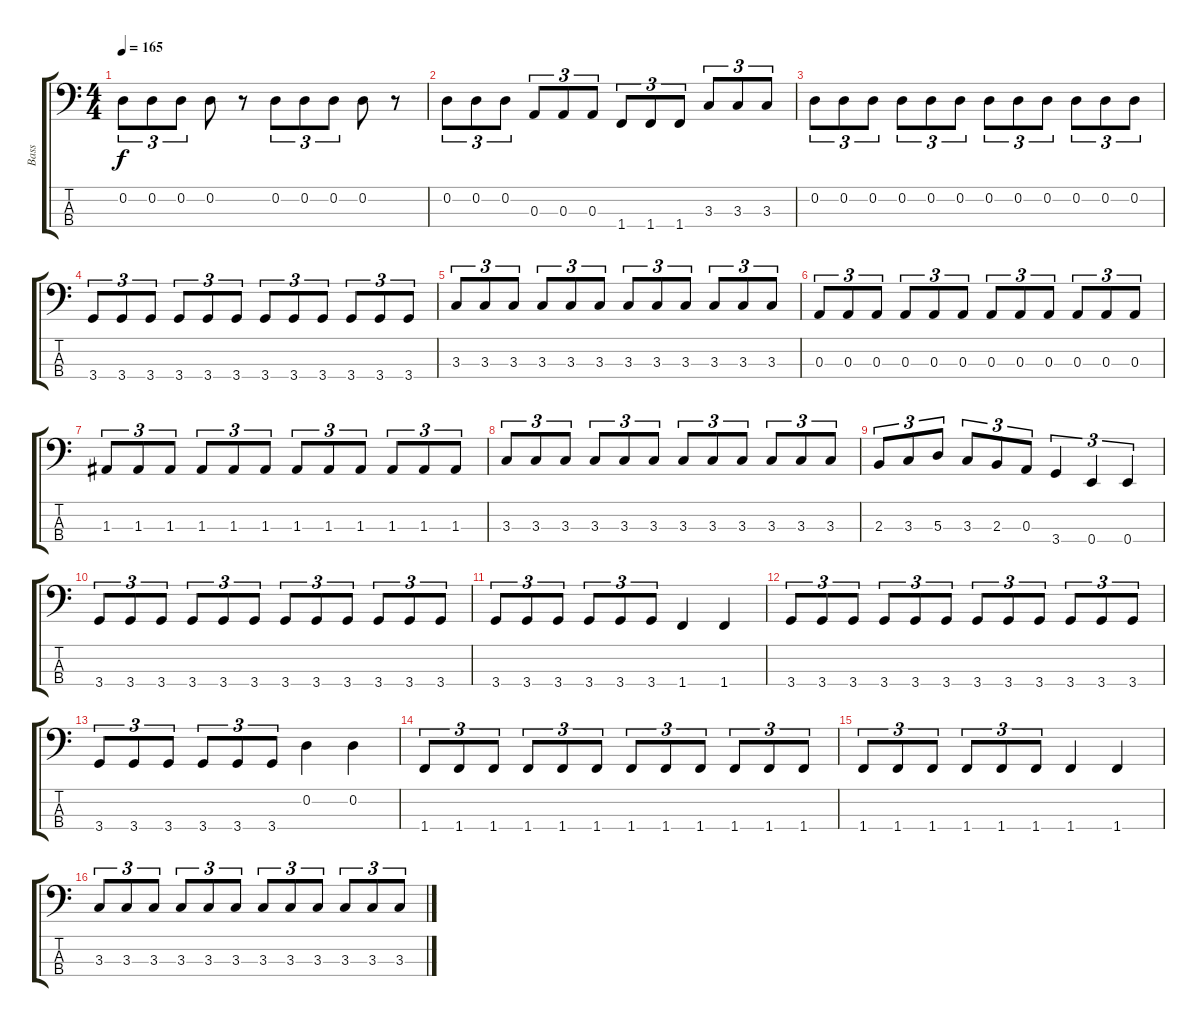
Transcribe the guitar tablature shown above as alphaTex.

\track ("Bass" "Bass") {instrument electricbasspick}
\staff {score tabs}
\tuning (G2 D2 A1 E1) {hide}
\ts (4 4)
\tempo 165
\clef f4
\ks c
0.2.8{tu (3 2) dy f} 0.2.8{tu (3 2)} 0.2.8{tu (3 2)} 0.2.8 r.8 0.2.8{tu (3 2)} 0.2.8{tu (3 2)} 0.2.8{tu (3 2)} 0.2.8 r.8 |
0.2.8{tu (3 2)} 0.2.8{tu (3 2)} 0.2.8{tu (3 2)} 0.3.8{tu (3 2)} 0.3.8{tu (3 2)} 0.3.8{tu (3 2)} 1.4.8{tu (3 2)} 1.4.8{tu (3 2)} 1.4.8{tu (3 2)} 3.3.8{tu (3 2)} 3.3.8{tu (3 2)} 3.3.8{tu (3 2)} |
0.2.8{tu (3 2)} 0.2.8{tu (3 2)} 0.2.8{tu (3 2)} 0.2.8{tu (3 2)} 0.2.8{tu (3 2)} 0.2.8{tu (3 2)} 0.2.8{tu (3 2)} 0.2.8{tu (3 2)} 0.2.8{tu (3 2)} 0.2.8{tu (3 2)} 0.2.8{tu (3 2)} 0.2.8{tu (3 2)} |
3.4.8{tu (3 2)} 3.4.8{tu (3 2)} 3.4.8{tu (3 2)} 3.4.8{tu (3 2)} 3.4.8{tu (3 2)} 3.4.8{tu (3 2)} 3.4.8{tu (3 2)} 3.4.8{tu (3 2)} 3.4.8{tu (3 2)} 3.4.8{tu (3 2)} 3.4.8{tu (3 2)} 3.4.8{tu (3 2)} |
3.3.8{tu (3 2)} 3.3.8{tu (3 2)} 3.3.8{tu (3 2)} 3.3.8{tu (3 2)} 3.3.8{tu (3 2)} 3.3.8{tu (3 2)} 3.3.8{tu (3 2)} 3.3.8{tu (3 2)} 3.3.8{tu (3 2)} 3.3.8{tu (3 2)} 3.3.8{tu (3 2)} 3.3.8{tu (3 2)} |
0.3.8{tu (3 2)} 0.3.8{tu (3 2)} 0.3.8{tu (3 2)} 0.3.8{tu (3 2)} 0.3.8{tu (3 2)} 0.3.8{tu (3 2)} 0.3.8{tu (3 2)} 0.3.8{tu (3 2)} 0.3.8{tu (3 2)} 0.3.8{tu (3 2)} 0.3.8{tu (3 2)} 0.3.8{tu (3 2)} |
1.3.8{tu (3 2)} 1.3.8{tu (3 2)} 1.3.8{tu (3 2)} 1.3.8{tu (3 2)} 1.3.8{tu (3 2)} 1.3.8{tu (3 2)} 1.3.8{tu (3 2)} 1.3.8{tu (3 2)} 1.3.8{tu (3 2)} 1.3.8{tu (3 2)} 1.3.8{tu (3 2)} 1.3.8{tu (3 2)} |
3.3.8{tu (3 2)} 3.3.8{tu (3 2)} 3.3.8{tu (3 2)} 3.3.8{tu (3 2)} 3.3.8{tu (3 2)} 3.3.8{tu (3 2)} 3.3.8{tu (3 2)} 3.3.8{tu (3 2)} 3.3.8{tu (3 2)} 3.3.8{tu (3 2)} 3.3.8{tu (3 2)} 3.3.8{tu (3 2)} |
2.3.8{tu (3 2)} 3.3.8{tu (3 2)} 5.3.8{tu (3 2)} 3.3.8{tu (3 2)} 2.3.8{tu (3 2)} 0.3.8{tu (3 2)} 3.4.4{tu (3 2)} 0.4.4{tu (3 2)} 0.4.4{tu (3 2)} |
3.4.8{tu (3 2)} 3.4.8{tu (3 2)} 3.4.8{tu (3 2)} 3.4.8{tu (3 2)} 3.4.8{tu (3 2)} 3.4.8{tu (3 2)} 3.4.8{tu (3 2)} 3.4.8{tu (3 2)} 3.4.8{tu (3 2)} 3.4.8{tu (3 2)} 3.4.8{tu (3 2)} 3.4.8{tu (3 2)} |
3.4.8{tu (3 2)} 3.4.8{tu (3 2)} 3.4.8{tu (3 2)} 3.4.8{tu (3 2)} 3.4.8{tu (3 2)} 3.4.8{tu (3 2)} 1.4.4 1.4.4 |
3.4.8{tu (3 2)} 3.4.8{tu (3 2)} 3.4.8{tu (3 2)} 3.4.8{tu (3 2)} 3.4.8{tu (3 2)} 3.4.8{tu (3 2)} 3.4.8{tu (3 2)} 3.4.8{tu (3 2)} 3.4.8{tu (3 2)} 3.4.8{tu (3 2)} 3.4.8{tu (3 2)} 3.4.8{tu (3 2)} |
3.4.8{tu (3 2)} 3.4.8{tu (3 2)} 3.4.8{tu (3 2)} 3.4.8{tu (3 2)} 3.4.8{tu (3 2)} 3.4.8{tu (3 2)} 0.2.4 0.2.4 |
1.4.8{tu (3 2)} 1.4.8{tu (3 2)} 1.4.8{tu (3 2)} 1.4.8{tu (3 2)} 1.4.8{tu (3 2)} 1.4.8{tu (3 2)} 1.4.8{tu (3 2)} 1.4.8{tu (3 2)} 1.4.8{tu (3 2)} 1.4.8{tu (3 2)} 1.4.8{tu (3 2)} 1.4.8{tu (3 2)} |
1.4.8{tu (3 2)} 1.4.8{tu (3 2)} 1.4.8{tu (3 2)} 1.4.8{tu (3 2)} 1.4.8{tu (3 2)} 1.4.8{tu (3 2)} 1.4.4 1.4.4 |
3.3.8{tu (3 2)} 3.3.8{tu (3 2)} 3.3.8{tu (3 2)} 3.3.8{tu (3 2)} 3.3.8{tu (3 2)} 3.3.8{tu (3 2)} 3.3.8{tu (3 2)} 3.3.8{tu (3 2)} 3.3.8{tu (3 2)} 3.3.8{tu (3 2)} 3.3.8{tu (3 2)} 3.3.8{tu (3 2)}
